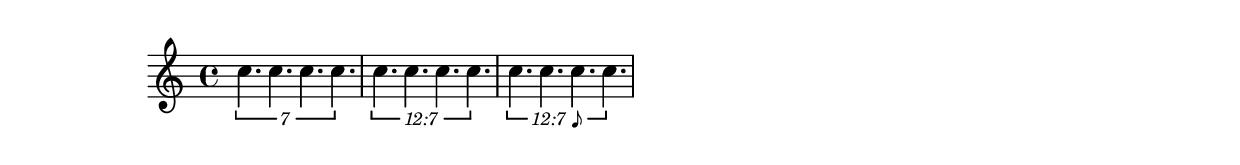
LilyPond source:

\version "2.19.21"
\header{
  texidoc="Non-standard tuplet texts: Printing other tuplet fractions than the ones actually assigned."
}
\layout { ragged-right= ##t }


\context Voice \relative {
  \once \override TupletNumber.text = #(tuplet-number::non-default-tuplet-denominator-text 7)
  \tuplet 3/2  { c''4. c4. c4. c4. }
  \once \override TupletNumber.text = #(tuplet-number::non-default-tuplet-fraction-text 12 7)
  \tuplet 3/2  { c4. c4. c4. c4. }
  \once \override TupletNumber.text = #(tuplet-number::append-note-wrapper (tuplet-number::non-default-tuplet-fraction-text 12 7) "8")
  \tuplet 3/2  { c4. c4. c4. c4. }
}
